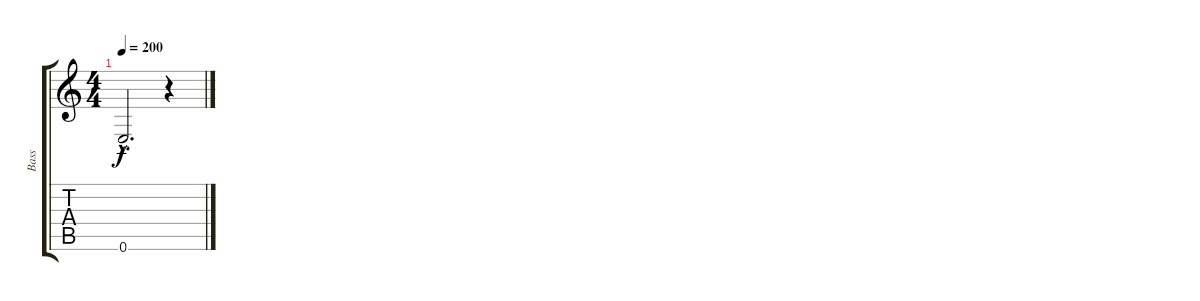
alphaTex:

\track ("Bass" "Bass") {instrument electricbassfinger}
\staff {score tabs}
\tuning (E4 B3 G3 D3 A2 E2) {hide}
\ts (4 4)
\tempo 200
\clef g2
\ks c
0.6{hac}.2{d dy f} r.4
